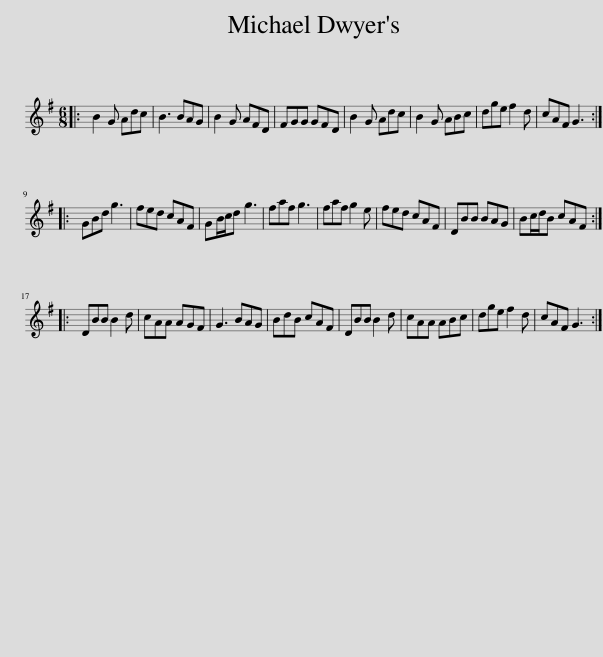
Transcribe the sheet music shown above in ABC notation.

X:1
L:1/8
M:6/8
I:linebreak $
K:G
V:1 treble
V:1
|: B2 G Adc | B3 BAG | B2 G AFD | FGG GFD | B2 G Adc | %5
 B2 G ABc | dge f2 d | cAF G3 ::$ GBd g3 | fed cAF | %10
 GB/c/d g3 | faf g3 | faf g2 e | fed cAF | DBB BAG | %15
 Bc/d/B cAF ::$ DBB B2 d | cAA AGF | G3 BAG | BdB cAF | %20
 DBB B2 d | cAA ABc | dge f2 d | cAF G3 :| %24
